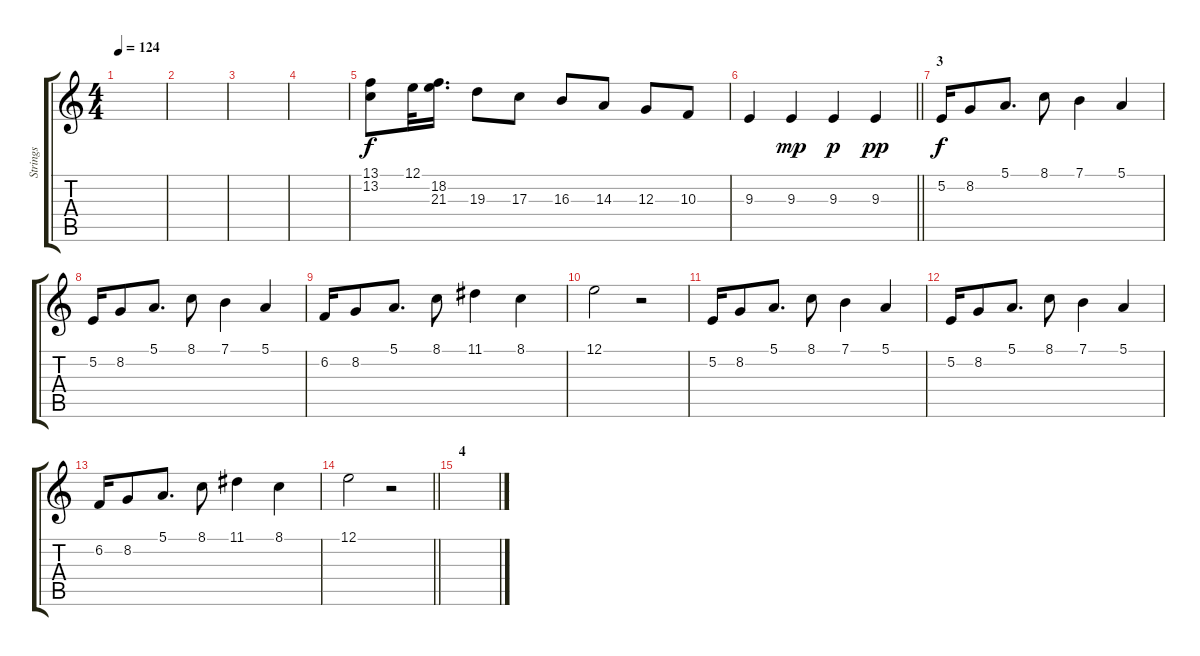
\track ("Strings" "Strings") {instrument pizzicatostrings}
\staff {score tabs}
\tuning (E4 B3 G3 D3 A2 E2) {hide}
\ts (4 4)
\tempo 124
\clef g2
\ks c
|
|
|
|
(13.1 13.2).8{balance 8 instrument orchestralharp} 12.1.32 (18.2 21.3).16{d} 19.3.8 17.3.8 16.3.8 14.3.8 12.3.8 10.3.8 |
\barLineRight lightlight
9.3.4 9.3.4{dy mp} 9.3.4{dy p} 9.3.4{dy pp} |
\section ("" "3")
5.2.16{dy f} 8.2.8 5.1.8{d} 8.1.8 7.1.4 5.1.4 |
5.2.16 8.2.8 5.1.8{d} 8.1.8 7.1.4 5.1.4 |
6.2.16 8.2.8 5.1.8{d} 8.1.8 11.1.4 8.1.4 |
12.1.2 r.2 |
5.2.16 8.2.8 5.1.8{d} 8.1.8 7.1.4 5.1.4 |
5.2.16 8.2.8 5.1.8{d} 8.1.8 7.1.4 5.1.4 |
6.2.16 8.2.8 5.1.8{d} 8.1.8 11.1.4 8.1.4 |
\barLineRight lightlight
12.1.2 r.2 |
\section ("" "4")
